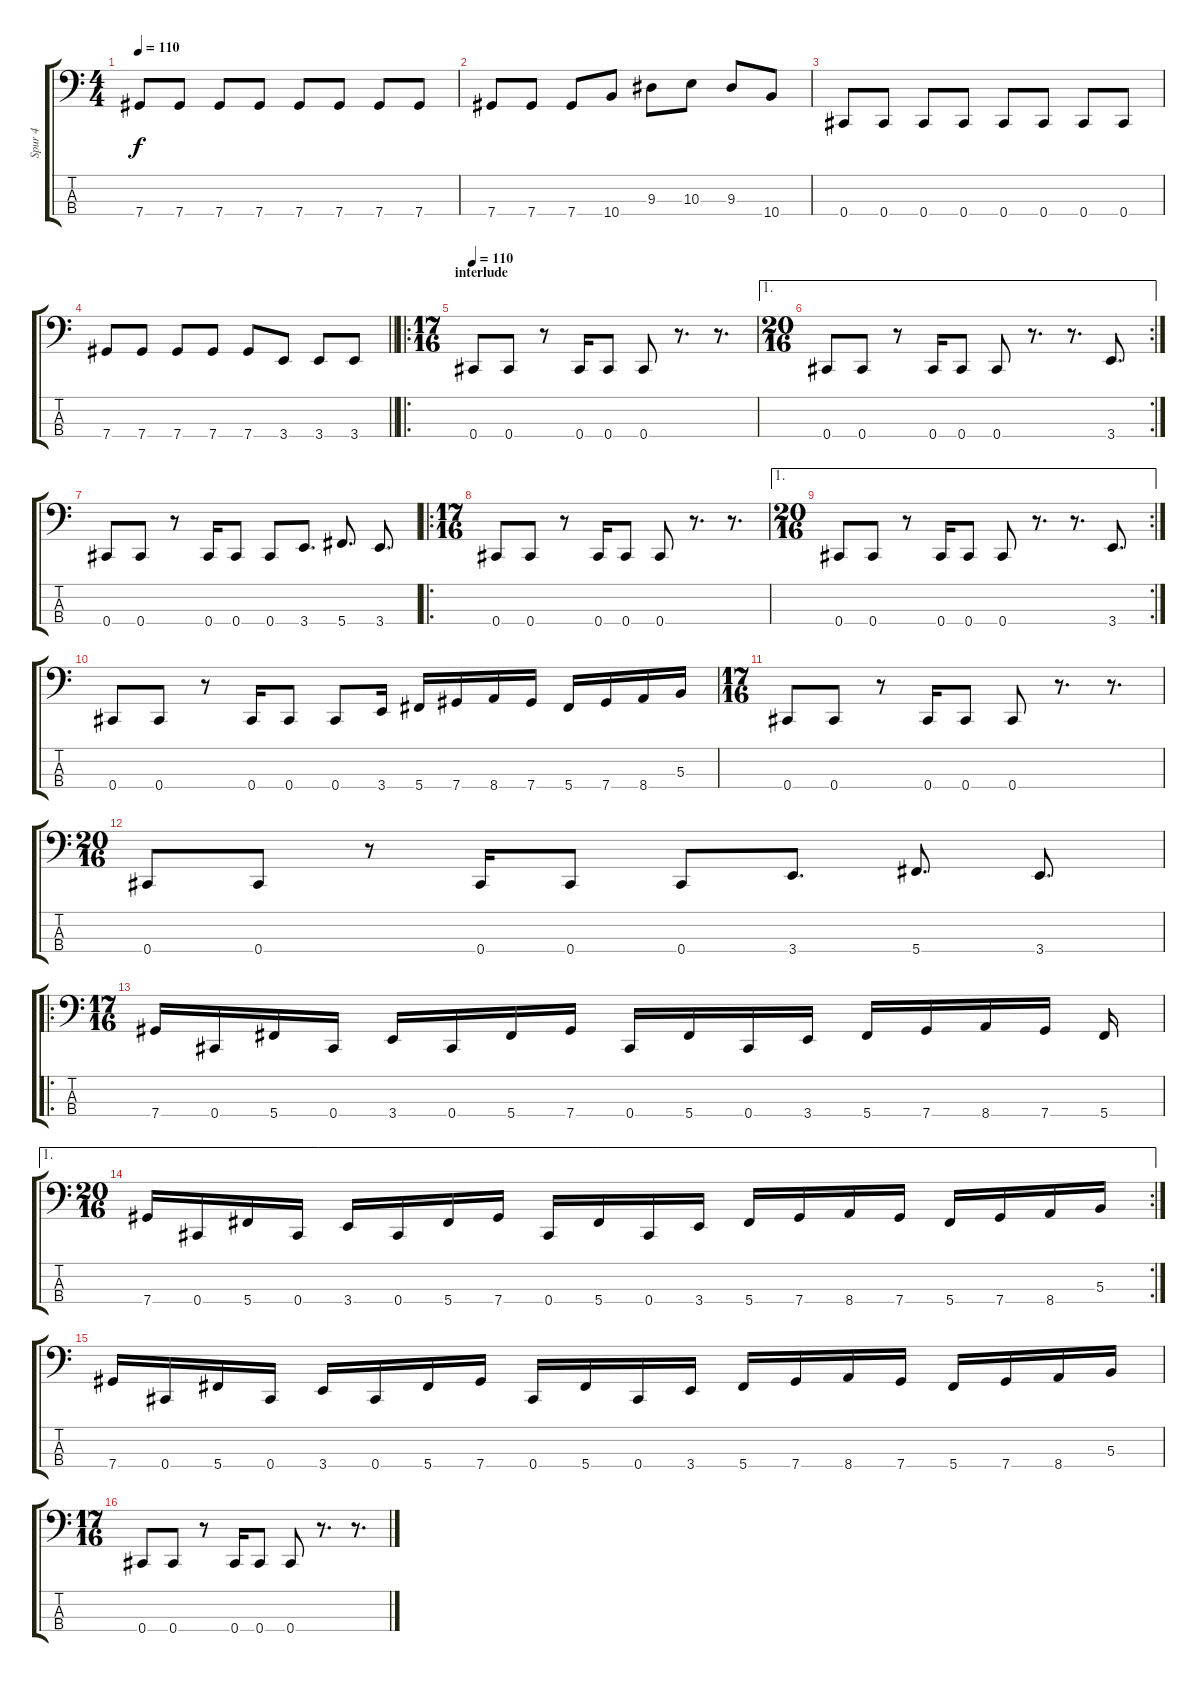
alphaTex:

\track ("Spur 4" "Spur 4") {instrument electricbasspick}
\staff {score tabs}
\tuning (E2 B1 Gb1 Db1) {hide}
\ts (4 4)
\tempo 110
\clef f4
\ks c
7.4.8{dy f} 7.4.8 7.4.8 7.4.8 7.4.8 7.4.8 7.4.8 7.4.8 |
7.4.8 7.4.8 7.4.8 10.4.8 9.3.8 10.3.8 9.3.8 10.4.8 |
0.4.8 0.4.8 0.4.8 0.4.8 0.4.8 0.4.8 0.4.8 0.4.8 |
\barLineRight lightlight
7.4.8 7.4.8 7.4.8 7.4.8 7.4.8 3.4.8 3.4.8 3.4.8 |
\ro
\ts (17 16)
\section ("" "interlude")
\tempo 110
0.4.8 0.4.8 r.8 0.4.16 0.4.8 0.4.8 r.8{d} r.8{d} |
\ae 1
\rc 2
\ts (20 16)
0.4.8 0.4.8 r.8 0.4.16 0.4.8 0.4.8 r.8{d} r.8{d} 3.4.8{d} |
0.4.8 0.4.8 r.8 0.4.16 0.4.8 0.4.8 3.4.8{d} 5.4.8{d} 3.4.8{d} |
\ro
\ts (17 16)
0.4.8 0.4.8 r.8 0.4.16 0.4.8 0.4.8 r.8{d} r.8{d} |
\ae 1
\rc 2
\ts (20 16)
0.4.8 0.4.8 r.8 0.4.16 0.4.8 0.4.8 r.8{d} r.8{d} 3.4.8{d} |
0.4.8 0.4.8 r.8 0.4.16 0.4.8 0.4.8 3.4.16 5.4.16 7.4.16 8.4.16 7.4.16 5.4.16 7.4.16 8.4.16 5.3.16 |
\ts (17 16)
0.4.8 0.4.8 r.8 0.4.16 0.4.8 0.4.8 r.8{d} r.8{d} |
\ts (20 16)
0.4.8 0.4.8 r.8 0.4.16 0.4.8 0.4.8 3.4.8{d} 5.4.8{d} 3.4.8{d} |
\ro
\ts (17 16)
7.4.16 0.4.16 5.4.16 0.4.16 3.4.16 0.4.16 5.4.16 7.4.16 0.4.16 5.4.16 0.4.16 3.4.16 5.4.16 7.4.16 8.4.16 7.4.16 5.4.16 |
\ae 1
\rc 2
\ts (20 16)
7.4.16 0.4.16 5.4.16 0.4.16 3.4.16 0.4.16 5.4.16 7.4.16 0.4.16 5.4.16 0.4.16 3.4.16 5.4.16 7.4.16 8.4.16 7.4.16 5.4.16 7.4.16 8.4.16 5.3.16 |
7.4.16 0.4.16 5.4.16 0.4.16 3.4.16 0.4.16 5.4.16 7.4.16 0.4.16 5.4.16 0.4.16 3.4.16 5.4.16 7.4.16 8.4.16 7.4.16 5.4.16 7.4.16 8.4.16 5.3.16 |
\ts (17 16)
0.4.8 0.4.8 r.8 0.4.16 0.4.8 0.4.8 r.8{d} r.8{d}
